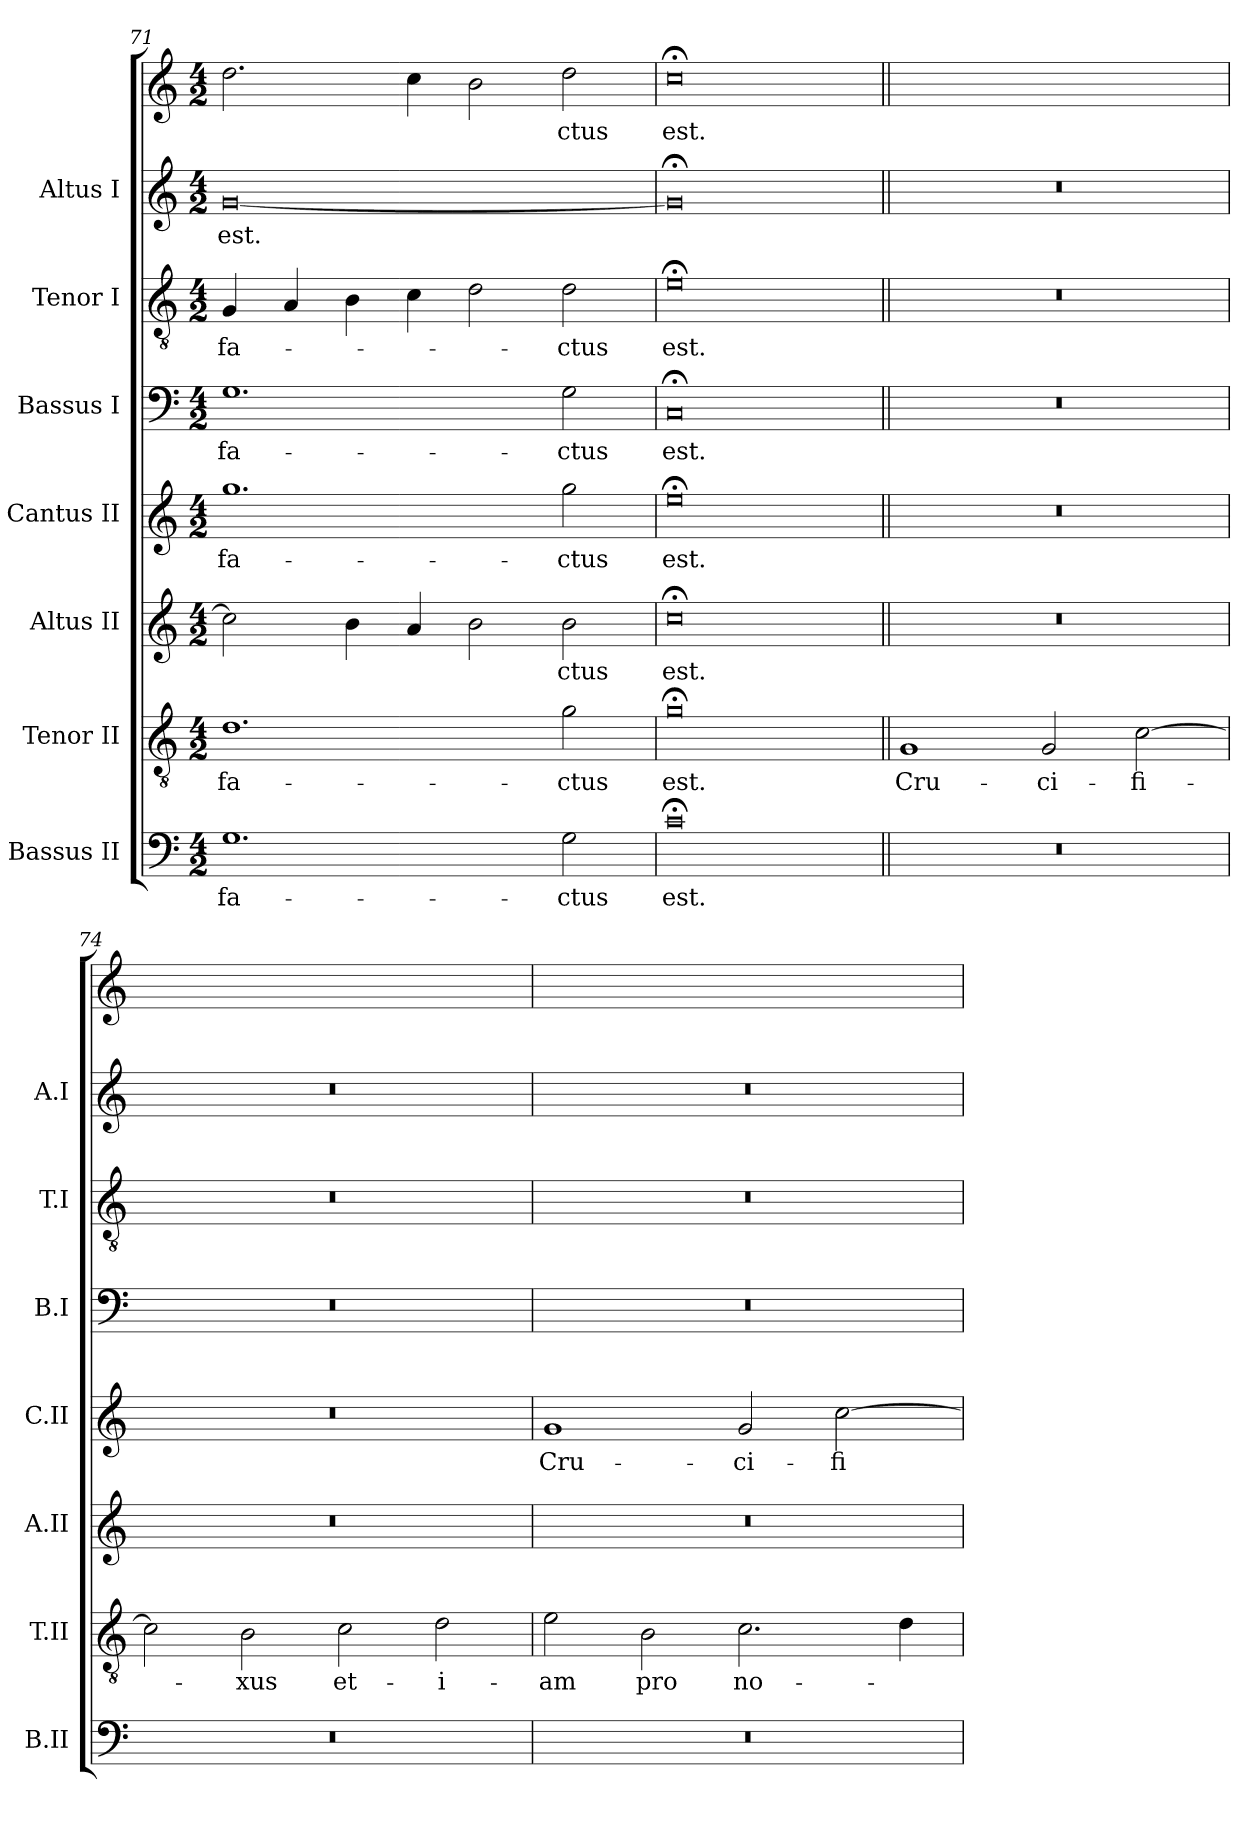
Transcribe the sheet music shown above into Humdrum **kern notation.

**kern	**text	**kern	**text	**kern	**text	**kern	**text	**kern	**text	**kern	**text	**kern	**text	**kern	**text
*part8	*part8	*part7	*part7	*part6	*part6	*part5	*part5	*part4	*part4	*part3	*part3	*part2	*part2	*part1	*part1
*staff8	*staff8	*staff7	*staff7	*staff6	*staff6	*staff5	*staff5	*staff4	*staff4	*staff3	*staff3	*staff2	*staff2	*staff1	*staff1
*I"Bassus II	*	*I"Tenor II	*	*I"Altus II	*	*I"Cantus II	*	*I"Bassus I	*	*I"Tenor I	*	*I"Altus I	*	*	*
*I'B.II	*	*I'T.II	*	*I'A.II	*	*I'C.II	*	*I'B.I	*	*I'T.I	*	*I'A.I	*	*	*
*clefF4	*	*clefGv2	*	*clefG2	*	*clefG2	*	*clefF4	*	*clefGv2	*	*clefG2	*	*clefG2	*
*	*	*ITrd7c12	*	*	*	*	*	*	*	*ITrd7c12	*	*	*	*	*
*k[]	*	*k[]	*	*k[]	*	*k[]	*	*k[]	*	*k[]	*	*k[]	*	*k[]	*
*C:	*	*C:	*	*C:	*	*C:	*	*C:	*	*C:	*	*C:	*	*C:	*
*M4/2	*	*M4/2	*	*M4/2	*	*M4/2	*	*M4/2	*	*M4/2	*	*M4/2	*	*M4/2	*
=71	=71	=71	=71	=71	=71	=71	=71	=71	=71	=71	=71	=71	=71	=71	=71
1.G\	fa-	1.D\	fa-	2cc\]	.	1.gg\	fa-	1.G\	fa-	4GG/	fa-	[0g/	est.	2.dd\	.
.	.	.	.	.	.	.	.	.	.	4AA/	.	.	.	.	.
.	.	.	.	4b\	.	.	.	.	.	4BB\	.	.	.	.	.
.	.	.	.	4a/	.	.	.	.	.	4C\	.	.	.	4cc\	.
.	.	.	.	2b\	.	.	.	.	.	2D\	.	.	.	2b\	.
2G\	-ctus	2G\	-ctus	2b\	-ctus	2gg\	-ctus	2G\	-ctus	2D\	-ctus	.	.	2dd\	-ctus
=72	=72	=72	=72	=72	=72	=72	=72	=72	=72	=72	=72	=72	=72	=72	=72
0c;<\	est.	0G;<\	est.	0cc;<\	est.	0ee;<\	est.	0C;</	est.	0E;<\	est.	0g;</]	.	0cc;<\	est.
=73||	=73||	=73||	=73||	=73||	=73||	=73||	=73||	=73||	=73||	=73||	=73||	=73||	=73||	=73||	=73||
0r	.	1GG/	Cru-	0r	.	0r	.	0r	.	0r	.	0r	.	0ryy	.
.	.	2GG/	-ci-	.	.	.	.	.	.	.	.	.	.	.	.
.	.	[2C\	-fi-	.	.	.	.	.	.	.	.	.	.	.	.
=74	=74	=74	=74	=74	=74	=74	=74	=74	=74	=74	=74	=74	=74	=74	=74
0r	.	2C\]	.	0r	.	0r	.	0r	.	0r	.	0r	.	0ryy	.
.	.	2BB\	-xus	.	.	.	.	.	.	.	.	.	.	.	.
.	.	2C\	et-	.	.	.	.	.	.	.	.	.	.	.	.
.	.	2D\	-i-	.	.	.	.	.	.	.	.	.	.	.	.
=75	=75	=75	=75	=75	=75	=75	=75	=75	=75	=75	=75	=75	=75	=75	=75
0r	.	2E\	-am	0r	.	1g/	Cru-	0r	.	0r	.	0r	.	0ryy	.
.	.	2BB\	pro	.	.	.	.	.	.	.	.	.	.	.	.
.	.	2.C\	no-	.	.	2g/	-ci-	.	.	.	.	.	.	.	.
.	.	.	.	.	.	[2cc\	-fi-	.	.	.	.	.	.	.	.
.	.	4D\	.	.	.	.	.	.	.	.	.	.	.	.	.
=	=	=	=	=	=	=	=	=	=	=	=	=	=	=	=
*-	*-	*-	*-	*-	*-	*-	*-	*-	*-	*-	*-	*-	*-	*-	*-
